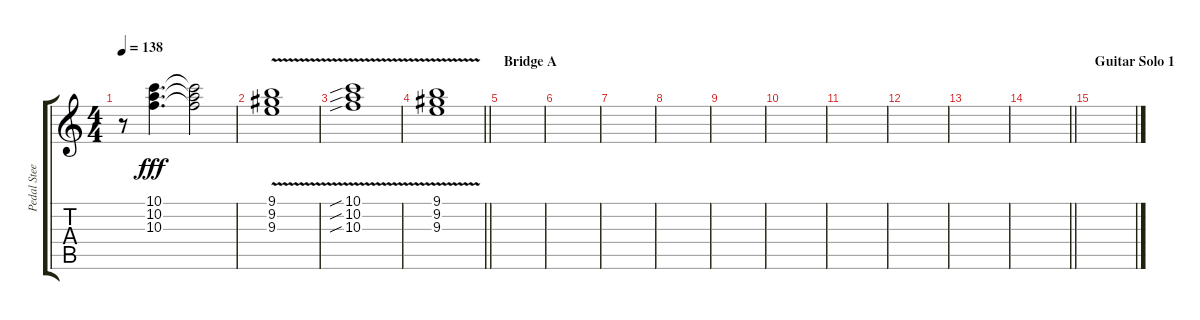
\track ("Pedal Steel Arranged for Guitar" "Pedal Stee") {instrument electricguitarclean}
\staff {score tabs}
\tuning (D4 B3 G3 D3 A2 E2) {hide}
\ts (4 4)
\tempo 138
\clef g2
\ks c
r.8{dy fff instrument electricguitarclean} (10.1 10.2 10.3).4{d} (10.1{t} 10.2{t} 10.3{t}).2 |
(9.1{v} 9.2{v} 9.3{v}).1 |
(10.1{v sib} 10.2{v sib} 10.3{v sib}).1 |
\barLineRight lightlight
(9.1{v} 9.2{v} 9.3{v}).1 |
\section ("" "Bridge A")
|
|
|
|
|
|
|
|
|
\barLineRight lightlight
|
\section ("" "Guitar Solo 1")
